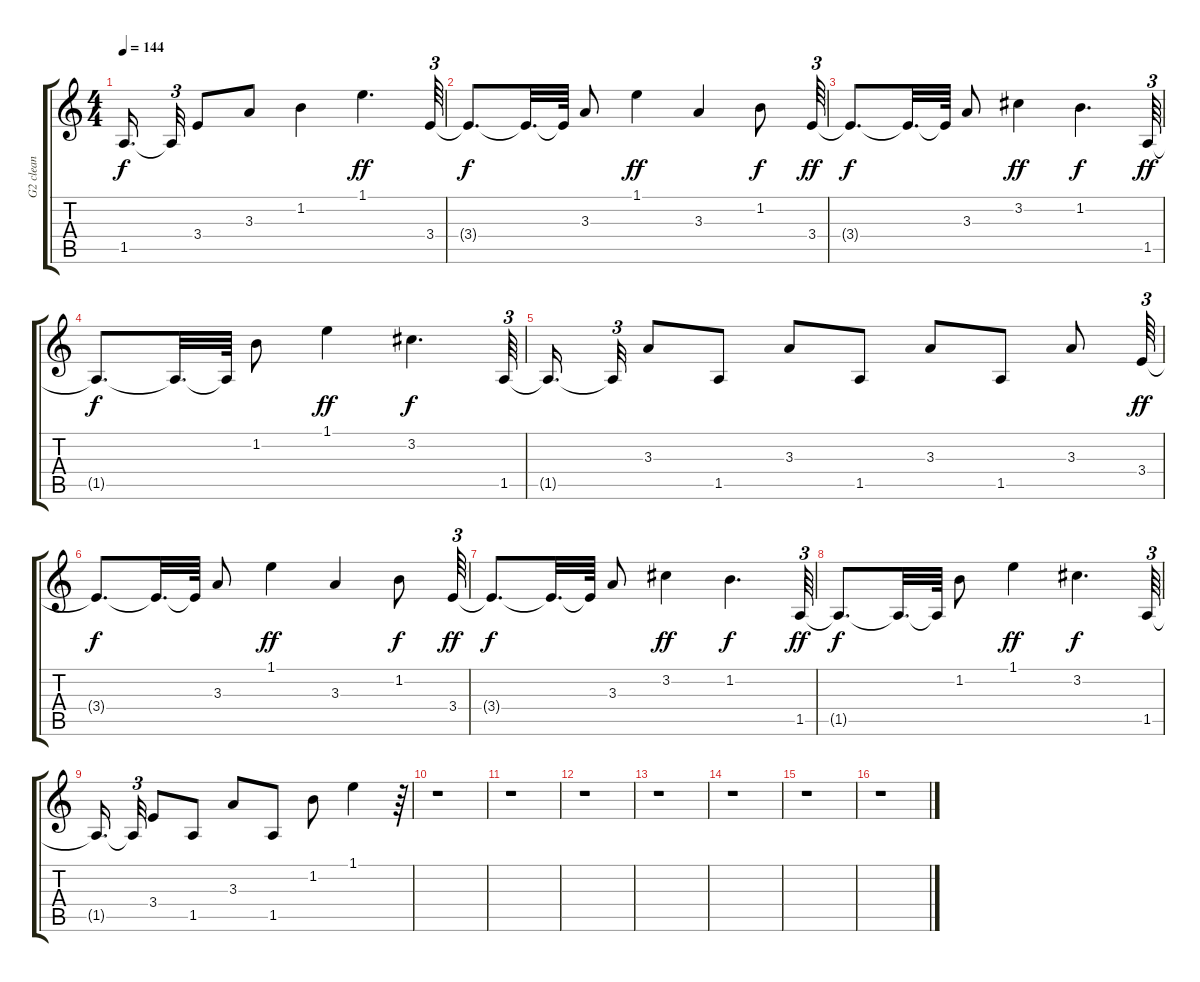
\track ("G2 clean" "G2 clean") {instrument electricguitarclean}
\staff {score tabs}
\tuning (Eb4 Bb3 Gb3 Db3 Ab2 Eb2) {hide}
\ts (4 4)
\tempo 144
\clef g2
\ks c
1.5{t}.16{d dy f beam splitsecondary} 1.5{t}.32{tu (3 2)} 3.4.8 3.3.8 1.2.4 1.1.4{d dy ff} 3.4.64{tu (3 2)} |
3.4{t}.8{d dy f} 3.4{t}.32{d} 3.4{t}.64 3.3.8 1.1.4{dy ff} 3.3.4 1.2.8{dy f} 3.4.64{tu (3 2) dy ff} |
3.4{t}.8{d dy f} 3.4{t}.32{d} 3.4{t}.64 3.3.8 3.2.4{dy ff} 1.2.4{d dy f} 1.5.64{tu (3 2) dy ff} |
1.5{t}.8{d dy f} 1.5{t}.32{d} 1.5{t}.64 1.2.8 1.1.4{dy ff} 3.2.4{d dy f} 1.5.64{tu (3 2)} |
1.5{t}.16{d beam splitsecondary} 1.5{t}.32{tu (3 2)} 3.3.8 1.5.8 3.3.8 1.5.8 3.3.8 1.5.8 3.3.8 3.4.64{tu (3 2) dy ff} |
3.4{t}.8{d dy f} 3.4{t}.32{d} 3.4{t}.64 3.3.8 1.1.4{dy ff} 3.3.4 1.2.8{dy f} 3.4.64{tu (3 2) dy ff} |
3.4{t}.8{d dy f} 3.4{t}.32{d} 3.4{t}.64 3.3.8 3.2.4{dy ff} 1.2.4{d dy f} 1.5.64{tu (3 2) dy ff} |
1.5{t}.8{d dy f} 1.5{t}.32{d} 1.5{t}.64 1.2.8 1.1.4{dy ff} 3.2.4{d dy f} 1.5.64{tu (3 2)} |
1.5{t}.16{d beam splitsecondary} 1.5{t}.32{tu (3 2)} 3.4.8 1.5.8 3.3.8 1.5.8 1.2.8 1.1.4 r.64{tu (3 2)} |
r.1 |
r.1 |
r.1 |
r.1 |
r.1 |
r.1 |
r.1
